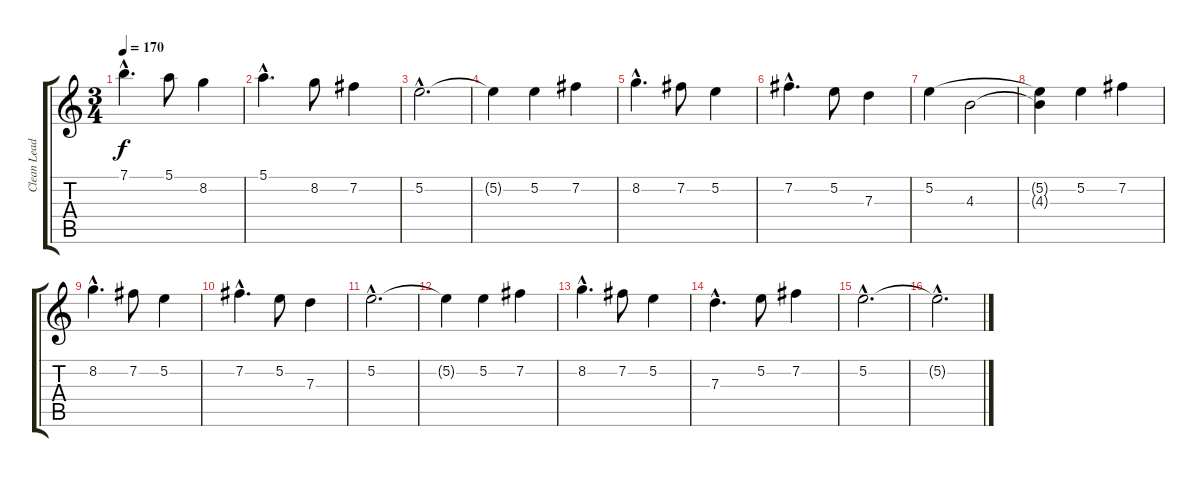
\track ("Clean Lead" "Clean Lead") {instrument electricguitarclean}
\staff {score tabs}
\tuning (E4 B3 G3 D3 A2 E2) {hide}
\ts (3 4)
\tempo 170
\clef g2
\ks c
7.1{hac}.4{d dy f} 5.1.8 8.2.4 |
5.1{hac}.4{d} 8.2.8 7.2.4 |
5.2{hac}.2{d} |
5.2{t}.4 5.2.4 7.2.4 |
8.2{hac}.4{d} 7.2.8 5.2.4 |
7.2{hac}.4{d} 5.2.8 7.3.4 |
5.2.4 4.3.2 |
(5.2{t} 4.3{t}).4 5.2.4 7.2.4 |
8.2{hac}.4{d} 7.2.8 5.2.4 |
7.2{hac}.4{d} 5.2.8 7.3.4 |
5.2{hac}.2{d} |
5.2{t}.4 5.2.4 7.2.4 |
8.2{hac}.4{d} 7.2.8 5.2.4 |
7.3{hac}.4{d} 5.2.8 7.2.4 |
5.2{hac}.2{d} |
5.2{hac t}.2{d}
